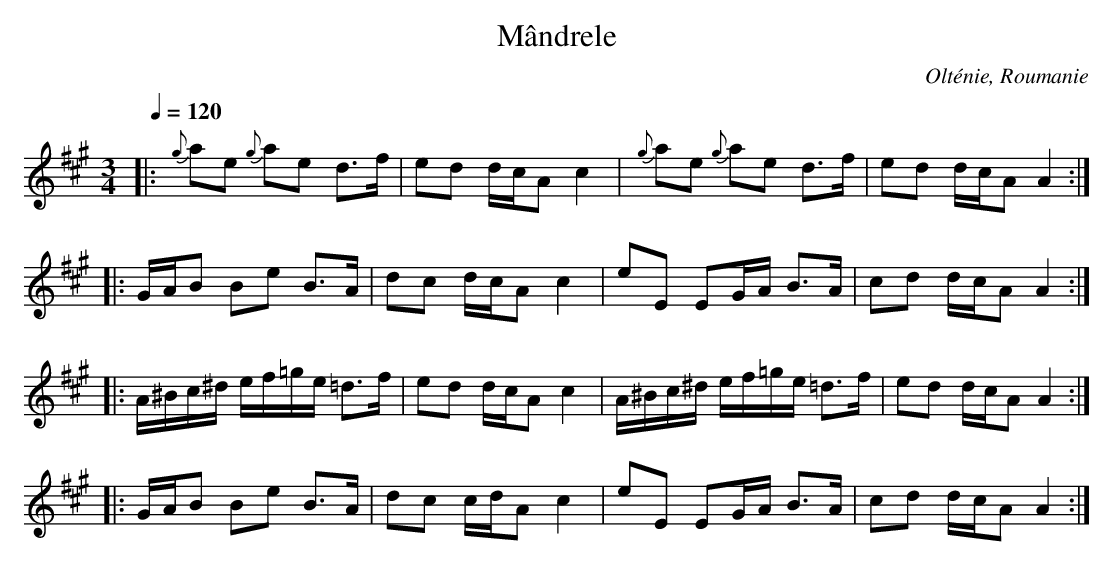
X:1
T:M\^andrele
O:Olt\'enie, Roumanie
Q:1/4=120
M:3/4
L:1/8
K:A
|: {g}ae {g}ae d>f | ed d/c/A c2 | {g}ae {g}ae d>f | ed d/c/A A2 :|
|: G/A/B Be B>A | dc d/c/A c2 | eE EG/A/ B>A | cd d/c/A A2 :|
|: A/^B/c/^d/ e/f/=g/e/ =d>f | ed d/c/A c2 | A/^B/c/^d/ e/f/=g/e/ =d>f | ed d/c/A A2 :|
|: G/A/B Be B>A | dc c/d/A c2 | eE EG/A/ B>A | cd d/c/A A2 :|
